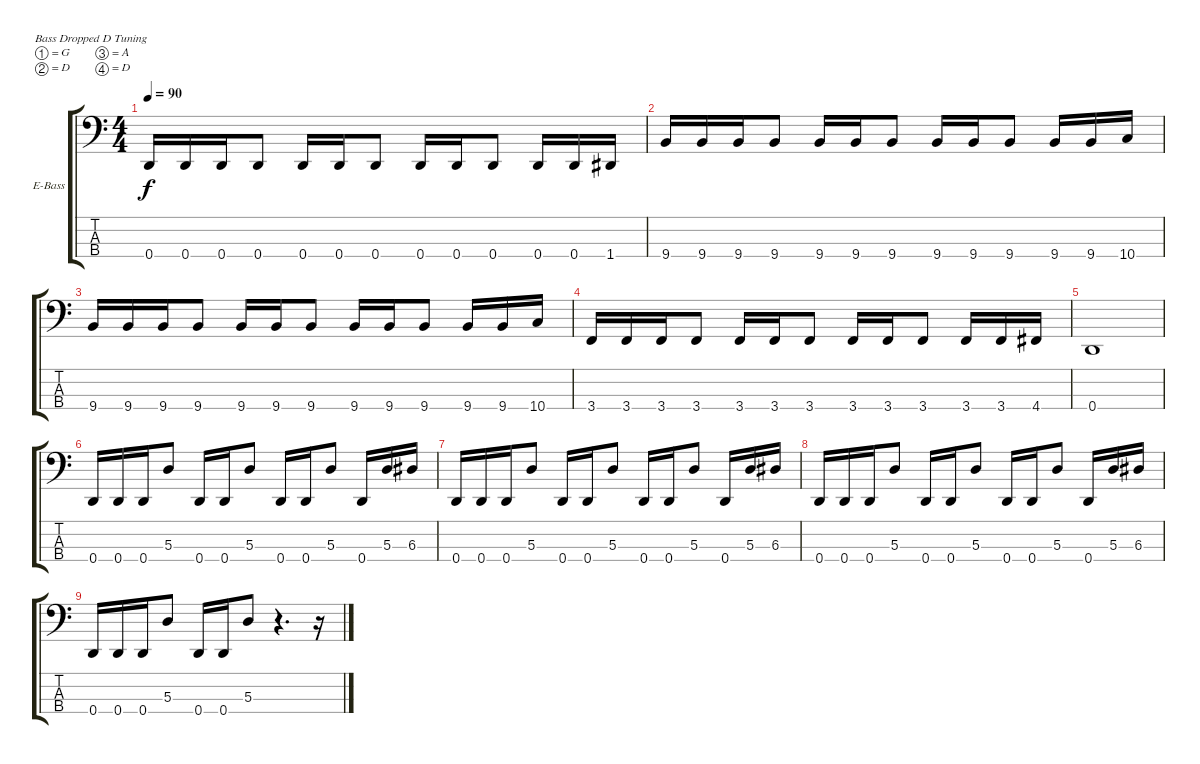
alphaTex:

\bracketExtendMode groupsimilarinstruments
\firstSystemTrackNameOrientation horizontal
\otherSystemsTrackNameOrientation horizontal
\track ("Бас-гитара" "E-Bass") {instrument electricbassfinger}
\staff {score tabs}
\tuning (G2 D2 A1 D1)
\ts (4 4)
\tempo 90
\clef f4
\ks c
0.4.16{dy f} 0.4.16 0.4.16 0.4.8 0.4.16 0.4.16 0.4.8 0.4.16 0.4.16 0.4.8 0.4.16 0.4.16 1.4.16 |
9.4.16 9.4.16 9.4.16 9.4.8 9.4.16 9.4.16 9.4.8 9.4.16 9.4.16 9.4.8 9.4.16 9.4.16 10.4.16 |
9.4.16 9.4.16 9.4.16 9.4.8 9.4.16 9.4.16 9.4.8 9.4.16 9.4.16 9.4.8 9.4.16 9.4.16 10.4.16 |
3.4.16 3.4.16 3.4.16 3.4.8 3.4.16 3.4.16 3.4.8 3.4.16 3.4.16 3.4.8 3.4.16 3.4.16 4.4.16 |
0.4.1 |
0.4.16 0.4.16 0.4.16 5.3.8 0.4.16 0.4.16 5.3.8 0.4.16 0.4.16 5.3.8 0.4.16 5.3.16 6.3.16 |
0.4.16 0.4.16 0.4.16 5.3.8 0.4.16 0.4.16 5.3.8 0.4.16 0.4.16 5.3.8 0.4.16 5.3.16 6.3.16 |
0.4.16 0.4.16 0.4.16 5.3.8 0.4.16 0.4.16 5.3.8 0.4.16 0.4.16 5.3.8 0.4.16 5.3.16 6.3.16 |
0.4.16 0.4.16 0.4.16 5.3.8 0.4.16 0.4.16 5.3.8 r.4{d} r.16
